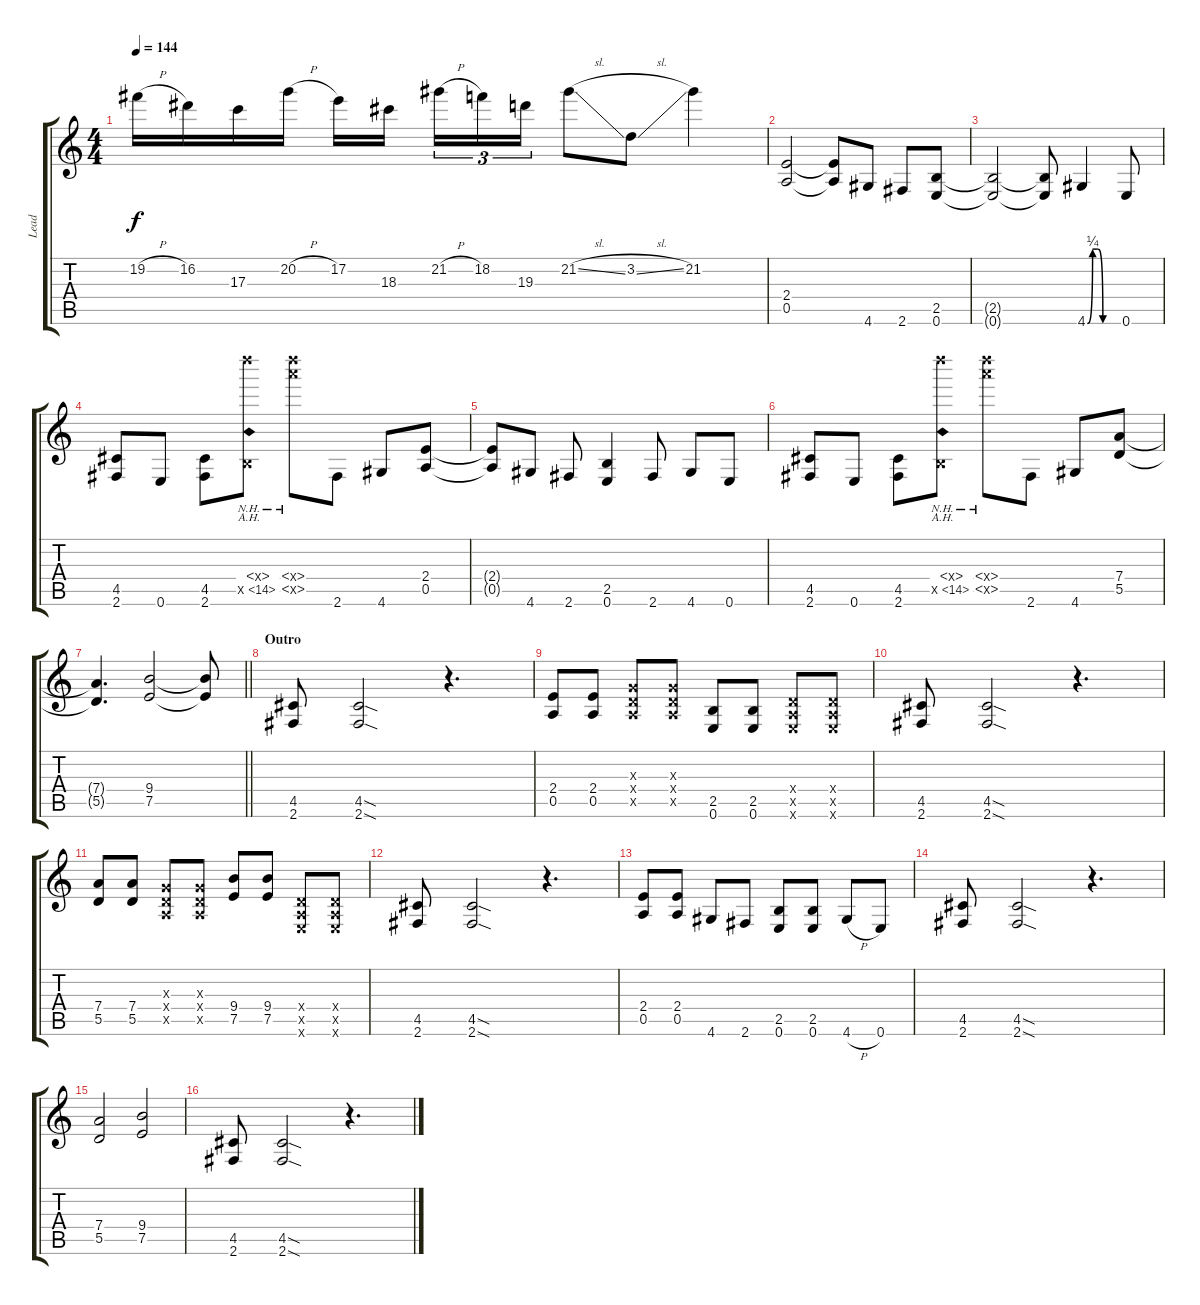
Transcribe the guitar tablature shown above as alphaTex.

\track ("Lead" "Lead") {instrument overdrivenguitar}
\staff {score tabs}
\tuning (E4 B3 G3 D3 A2 E2) {hide}
\ts (4 4)
\tempo 144
\clef g2
\ks c
19.2{h}.16{dy f} 16.2.16 17.3.16 20.2{h}.16 17.2.16 18.3.16{beam splitsecondary} 21.2{h}.16{tu (3 2)} 18.2.16{tu (3 2)} 19.3.16{tu (3 2)} 21.2{sl}.8 3.2{sl}.8 21.2.4 |
(2.4 0.5).2 (2.4{t} 0.5{t}).8 4.6.8 2.6.8 (2.5 0.6).8 |
(2.5{t} 0.6{t}).2 (2.5{t} 0.6{t}).8 4.6{be (custom 0 0 10 1 20 1 30 0 60 0)}.4 0.6.8 |
(4.5 2.6).8 0.6.8 (4.5 2.6).8 (2.4{nh x} 2.5{ah 12 x}).8 (2.4{nh x} 2.5{nh x}).8 2.6.8 4.6.8 (2.4 0.5).8 |
(2.4{t} 0.5{t}).8 4.6.8 2.6.8 (2.5 0.6).4 2.6.8 4.6.8 0.6.8 |
(4.5 2.6).8 0.6.8 (4.5 2.6).8 (2.4{nh x} 2.5{ah 12 x}).8 (2.4{nh x} 2.5{nh x}).8 2.6.8 4.6.8 (7.4 5.5).8 |
\barLineRight lightlight
(7.4{t} 5.5{t}).4{d} (9.4 7.5).2 (9.4{t} 7.5{t}).8 |
\section ("" "Outro")
(4.5 2.6).8 (4.5{sod} 2.6{sod}).2 r.4{d} |
(2.4 0.5).8 (2.4 0.5).8 (0.3{x} 0.4{x} 0.5{x}).8 (0.3{x} 0.4{x} 0.5{x}).8 (2.5 0.6).8 (2.5 0.6).8 (0.4{x} 0.5{x} 0.6{x}).8 (0.4{x} 0.5{x} 0.6{x}).8 |
(4.5 2.6).8 (4.5{sod} 2.6{sod}).2 r.4{d} |
(7.4 5.5).8 (7.4 5.5).8 (0.3{x} 0.4{x} 0.5{x}).8 (0.3{x} 0.4{x} 0.5{x}).8 (9.4 7.5).8 (9.4 7.5).8 (0.4{x} 0.5{x} 0.6{x}).8 (0.4{x} 0.5{x} 0.6{x}).8 |
(4.5 2.6).8 (4.5{sod} 2.6{sod}).2 r.4{d} |
(2.4 0.5).8 (2.4 0.5).8 4.6.8 2.6.8 (2.5 0.6).8 (2.5 0.6).8 4.6{h}.8 0.6.8 |
(4.5 2.6).8 (4.5{sod} 2.6{sod}).2 r.4{d} |
(7.4 5.5).2 (9.4 7.5).2 |
(4.5 2.6).8{volume 8} (4.5{sod} 2.6{sod}).2 r.4{d}
